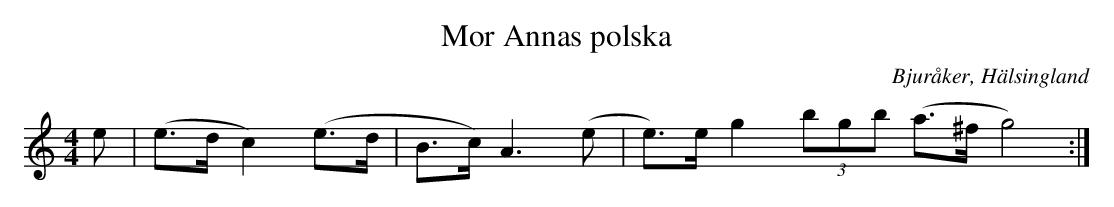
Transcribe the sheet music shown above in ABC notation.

X:1
T: Mor Annas polska
O: Bjuråker, Hälsingland
M: 4/4
L: 1/8
K: Am
e|(e>d c2) (e>d|B>c) A3(e|e)>e g2 (3bgb (a>^f g4):|
|:|||:|
